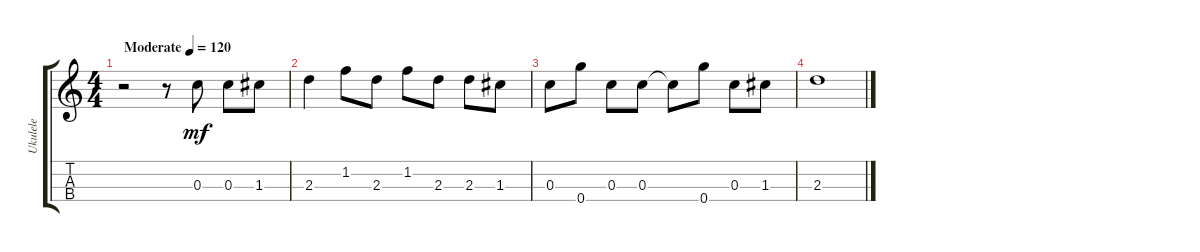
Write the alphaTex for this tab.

\track ("Ukulele" "Ukulele") {instrument acousticguitarnylon}
\staff {score tabs}
\tuning (A4 E4 C4 G4) {hide}
\ts (4 4)
\tempo (120 "Moderate")
\clef g2
\ks c
r.2{dy mf instrument acousticguitarnylon} r.8 0.3.8 0.3.8 1.3.8 |
2.3.4 1.2.8 2.3.8 1.2.8 2.3.8 2.3.8 1.3.8 |
0.3.8 0.4.8 0.3.8 0.3.8 0.3{t}.8 0.4.8 0.3.8 1.3.8 |
2.3.1
